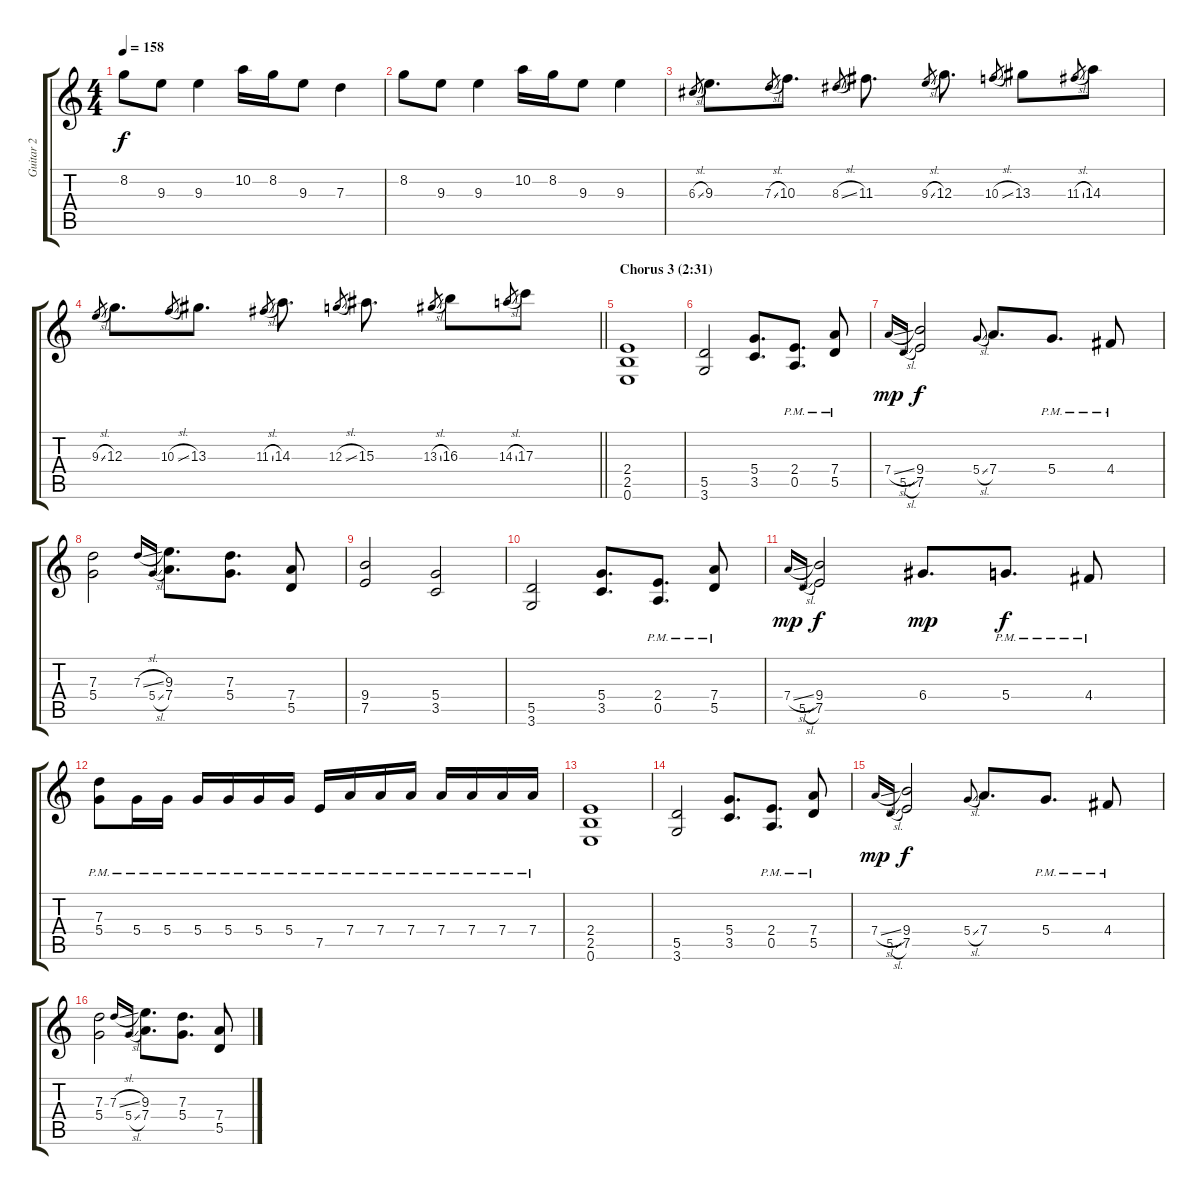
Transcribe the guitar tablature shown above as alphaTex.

\track ("Guitar 2" "Guitar 2") {instrument distortionguitar}
\staff {score tabs}
\tuning (E4 B3 G3 D3 A2 E2) {hide}
\ts (4 4)
\tempo 158
\clef g2
\ks c
8.2.8{dy f} 9.3.8 9.3.4 10.2.16 8.2.16 9.3.8 7.3.4 |
8.2.8 9.3.8 9.3.4 10.2.16 8.2.16 9.3.8 9.3.4 |
6.3{sl}.8{gr} 9.3.8{d} 7.3{sl}.8{gr} 10.3.8{d} 8.3{sl}.8{gr} 11.3.8{d} 9.3{sl}.8{gr} 12.3.8{d} 10.3{sl}.8{gr} 13.3.8 11.3{sl}.8{gr} 14.3.8 |
\barLineRight lightlight
9.3{sl}.8{gr} 12.3.8{d} 10.3{sl}.8{gr} 13.3.8{d} 11.3{sl}.8{gr} 14.3.8{d} 12.3{sl}.8{gr} 15.3.8{d} 13.3{sl}.8{gr} 16.3.8 14.3{sl}.8{gr} 17.3.8 |
\section ("" "Chorus 3 (2:31)")
(2.4 2.5 0.6).1 |
(5.5 3.6).2 (5.4 3.5).8{d} (2.4{pm} 0.5{pm}).8{d} (7.4{pm} 5.5{pm}).8 |
7.4{sl}.16{gr onbeat dy mp} 5.5{sl}.16{gr onbeat} (9.4 7.5).2{dy f} 5.4{sl}.8{gr onbeat} 7.4.8{d} 5.4{pm}.8{d} 4.4{pm}.8 |
(7.3 5.4).2 7.3{sl}.16{gr onbeat} 5.4{sl}.16{gr onbeat} (9.3 7.4).8{d} (7.3 5.4).8{d} (7.4 5.5).8 |
(9.4 7.5).2 (5.4 3.5).2 |
(5.5 3.6).2 (5.4 3.5).8{d} (2.4{pm} 0.5{pm}).8{d} (7.4{pm} 5.5{pm}).8 |
7.4{sl}.16{gr onbeat dy mp} 5.5{sl}.16{gr onbeat} (9.4 7.5).2{dy f} 6.4.8{d dy mp} 5.4{pm}.8{d dy f} 4.4{pm}.8 |
(7.3{pm} 5.4).8 5.4{pm}.16 5.4{pm}.16 5.4{pm}.16 5.4{pm}.16 5.4{pm}.16 5.4{pm}.16 7.5{pm}.16 7.4{pm}.16 7.4{pm}.16 7.4{pm}.16 7.4{pm}.16 7.4{pm}.16 7.4{pm}.16 7.4{pm}.16 |
(2.4 2.5 0.6).1 |
(5.5 3.6).2 (5.4 3.5).8{d} (2.4{pm} 0.5{pm}).8{d} (7.4{pm} 5.5{pm}).8 |
7.4{sl}.16{gr onbeat dy mp} 5.5{sl}.16{gr onbeat} (9.4 7.5).2{dy f} 5.4{sl}.8{gr onbeat} 7.4.8{d} 5.4{pm}.8{d} 4.4{pm}.8 |
(7.3 5.4).2 7.3{sl}.16{gr onbeat} 5.4{sl}.16{gr onbeat} (9.3 7.4).8{d} (7.3 5.4).8{d} (7.4 5.5).8
